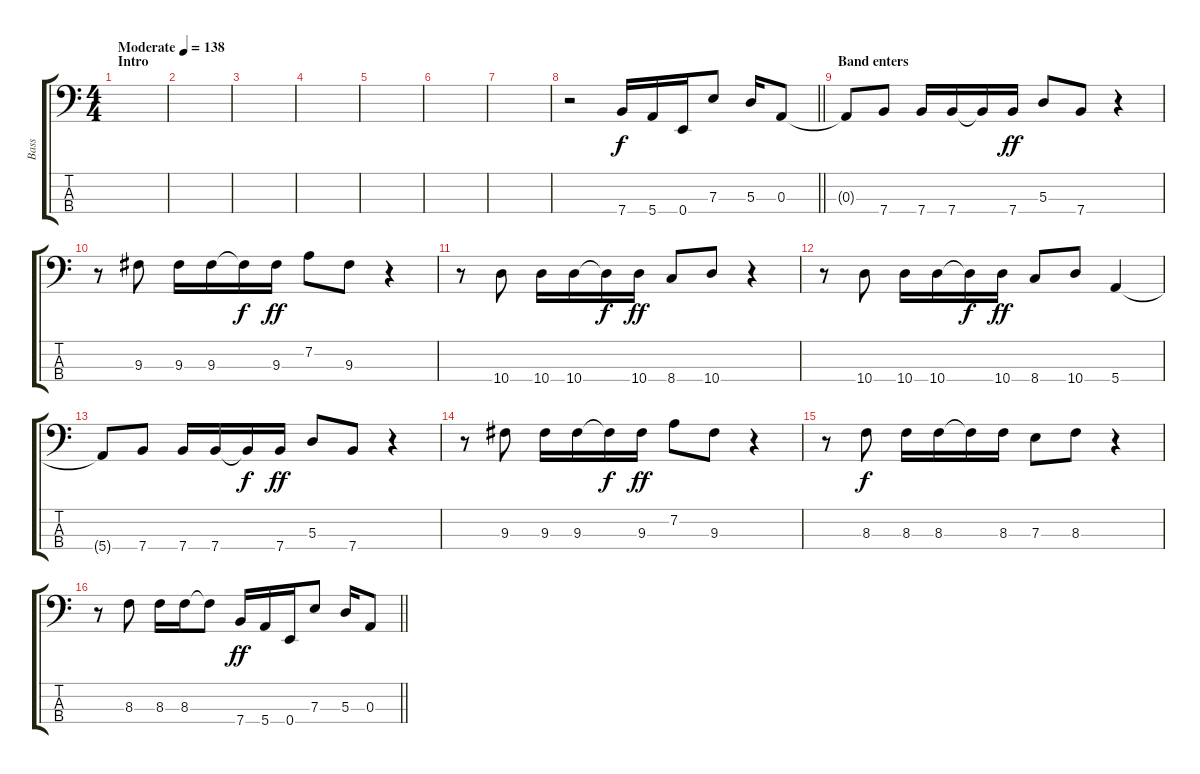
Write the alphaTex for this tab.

\track ("Bass" "Bass") {instrument electricbassfinger}
\staff {score tabs}
\tuning (G2 D2 A1 E1) {hide}
\ts (4 4)
\section ("" "Intro")
\tempo (138 "Moderate")
\clef f4
\ks c
|
|
|
|
|
|
|
\barLineRight lightlight
r.2 7.4.16 5.4.16 0.4.16 7.3.8 5.3.16 0.3.8 |
\section ("" "Band enters")
0.3{t}.8 7.4.8 7.4.16 7.4.16 7.4{t}.16{dy f} 7.4.16{dy ff} 5.3.8 7.4.8 r.4 |
r.8 9.3.8 9.3.16 9.3.16 9.3{t}.16{dy f} 9.3.16{dy ff} 7.2.8 9.3.8 r.4 |
r.8 10.4.8 10.4.16 10.4.16 10.4{t}.16{dy f} 10.4.16{dy ff} 8.4.8 10.4.8 r.4 |
r.8 10.4.8 10.4.16 10.4.16 10.4{t}.16{dy f} 10.4.16{dy ff} 8.4.8 10.4.8 5.4.4 |
5.4{t}.8 7.4.8 7.4.16 7.4.16 7.4{t}.16{dy f} 7.4.16{dy ff} 5.3.8 7.4.8 r.4 |
r.8 9.3.8 9.3.16 9.3.16 9.3{t}.16{dy f} 9.3.16{dy ff} 7.2.8 9.3.8 r.4 |
r.8 8.3.8{dy f} 8.3.16 8.3.16 8.3{t}.16 8.3.16 7.3.8 8.3.8 r.4 |
\barLineRight lightlight
r.8 8.3.8 8.3.16 8.3.16 8.3{t}.8 7.4.16{dy ff} 5.4.16 0.4.16 7.3.8 5.3.16 0.3.8
